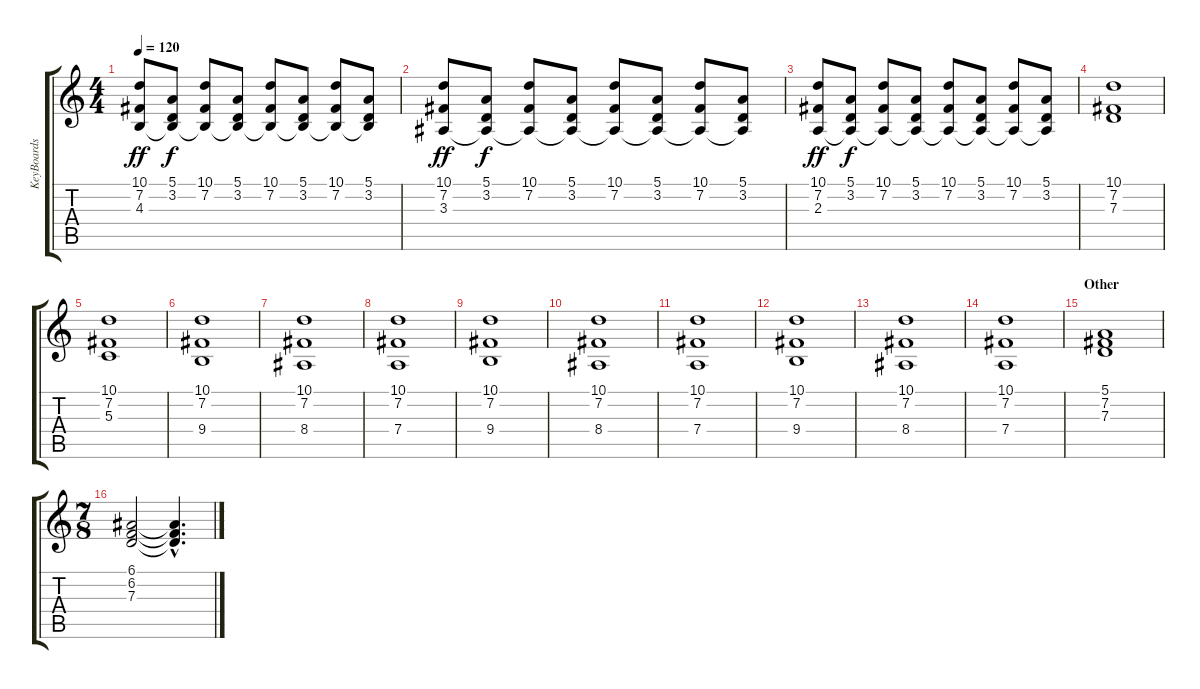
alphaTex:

\track ("KeyBoards II" "KeyBoards ") {instrument stringensemble1}
\staff {score tabs}
\tuning (E4 B3 G3 D3 A2 E2) {hide}
\ts (4 4)
\tempo 120
\clef g2
\ks c
(10.1 7.2 4.3).8{dy ff} (5.1 3.2 4.3{t}).8{dy f} (10.1 7.2 4.3{t}).8 (5.1 3.2 4.3{t}).8 (10.1 7.2 4.3{t}).8 (5.1 3.2 4.3{t}).8 (10.1 7.2 4.3{t}).8 (5.1 3.2 4.3{t}).8 |
(10.1 7.2 3.3).8{dy ff} (5.1 3.2 3.3{t}).8{dy f} (10.1 7.2 3.3{t}).8 (5.1 3.2 3.3{t}).8 (10.1 7.2 3.3{t}).8 (5.1 3.2 3.3{t}).8 (10.1 7.2 3.3{t}).8 (5.1 3.2 3.3{t}).8 |
(10.1 7.2 2.3).8{dy ff} (5.1 3.2 2.3{t}).8{dy f} (10.1 7.2 2.3{t}).8 (5.1 3.2 2.3{t}).8 (10.1 7.2 2.3{t}).8 (5.1 3.2 2.3{t}).8 (10.1 7.2 2.3{t}).8 (5.1 3.2 2.3{t}).8 |
(10.1 7.2 7.3).1 |
(10.1 7.2 5.3).1 |
(10.1 7.2 9.4).1 |
(10.1 7.2 8.4).1 |
(10.1 7.2 7.4).1 |
(10.1 7.2 9.4).1 |
(10.1 7.2 8.4).1 |
(10.1 7.2 7.4).1 |
(10.1 7.2 9.4).1 |
(10.1 7.2 8.4).1 |
(10.1 7.2 7.4).1 |
\section ("" "Other")
(5.1 7.2 7.3).1 |
\ts (7 8)
(6.1 6.2 7.3).2 (6.1{hac t} 6.2{hac t} 7.3{hac t}).4{d}
